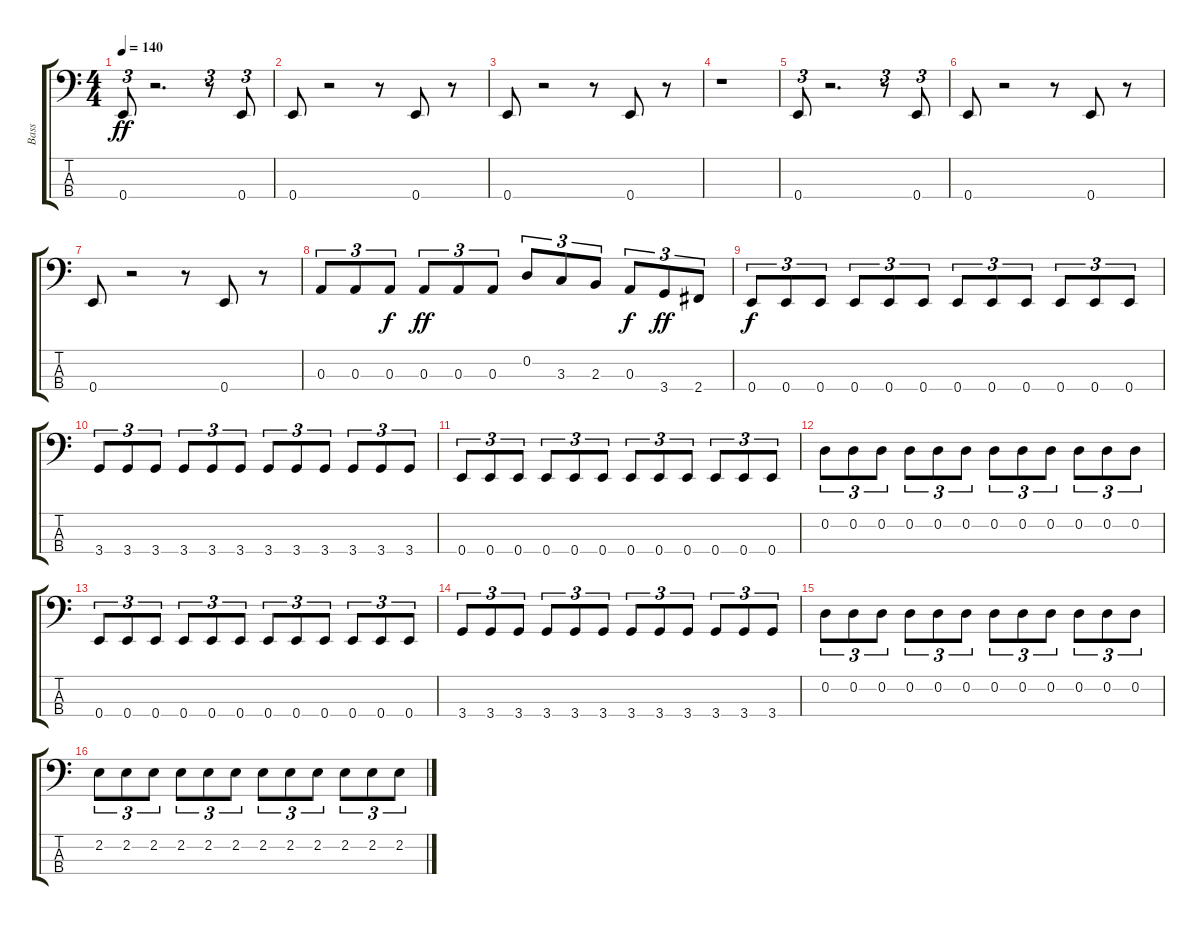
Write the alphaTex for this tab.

\track ("Bass" "Bass") {instrument electricbassfinger}
\staff {score tabs}
\tuning (G2 D2 A1 E1) {hide}
\ts (4 4)
\tempo 140
\clef f4
\ks c
0.4.8{tu (3 2) dy ff} r.2{d} r.8{tu (3 2)} 0.4.8{tu (3 2)} |
0.4.8 r.2 r.8 0.4.8 r.8 |
0.4.8 r.2 r.8 0.4.8 r.8 |
r.1 |
0.4.8{tu (3 2)} r.2{d} r.8{tu (3 2)} 0.4.8{tu (3 2)} |
0.4.8 r.2 r.8 0.4.8 r.8 |
0.4.8 r.2 r.8 0.4.8 r.8 |
0.3.8{tu (3 2)} 0.3.8{tu (3 2)} 0.3.8{tu (3 2) dy f} 0.3.8{tu (3 2) dy ff} 0.3.8{tu (3 2)} 0.3.8{tu (3 2)} 0.2.8{tu (3 2)} 3.3.8{tu (3 2)} 2.3.8{tu (3 2)} 0.3.8{tu (3 2) dy f} 3.4.8{tu (3 2) dy ff} 2.4.8{tu (3 2)} |
0.4.8{tu (3 2) dy f} 0.4.8{tu (3 2)} 0.4.8{tu (3 2)} 0.4.8{tu (3 2)} 0.4.8{tu (3 2)} 0.4.8{tu (3 2)} 0.4.8{tu (3 2)} 0.4.8{tu (3 2)} 0.4.8{tu (3 2)} 0.4.8{tu (3 2)} 0.4.8{tu (3 2)} 0.4.8{tu (3 2)} |
3.4.8{tu (3 2)} 3.4.8{tu (3 2)} 3.4.8{tu (3 2)} 3.4.8{tu (3 2)} 3.4.8{tu (3 2)} 3.4.8{tu (3 2)} 3.4.8{tu (3 2)} 3.4.8{tu (3 2)} 3.4.8{tu (3 2)} 3.4.8{tu (3 2)} 3.4.8{tu (3 2)} 3.4.8{tu (3 2)} |
0.4.8{tu (3 2)} 0.4.8{tu (3 2)} 0.4.8{tu (3 2)} 0.4.8{tu (3 2)} 0.4.8{tu (3 2)} 0.4.8{tu (3 2)} 0.4.8{tu (3 2)} 0.4.8{tu (3 2)} 0.4.8{tu (3 2)} 0.4.8{tu (3 2)} 0.4.8{tu (3 2)} 0.4.8{tu (3 2)} |
0.2.8{tu (3 2)} 0.2.8{tu (3 2)} 0.2.8{tu (3 2)} 0.2.8{tu (3 2)} 0.2.8{tu (3 2)} 0.2.8{tu (3 2)} 0.2.8{tu (3 2)} 0.2.8{tu (3 2)} 0.2.8{tu (3 2)} 0.2.8{tu (3 2)} 0.2.8{tu (3 2)} 0.2.8{tu (3 2)} |
0.4.8{tu (3 2)} 0.4.8{tu (3 2)} 0.4.8{tu (3 2)} 0.4.8{tu (3 2)} 0.4.8{tu (3 2)} 0.4.8{tu (3 2)} 0.4.8{tu (3 2)} 0.4.8{tu (3 2)} 0.4.8{tu (3 2)} 0.4.8{tu (3 2)} 0.4.8{tu (3 2)} 0.4.8{tu (3 2)} |
3.4.8{tu (3 2)} 3.4.8{tu (3 2)} 3.4.8{tu (3 2)} 3.4.8{tu (3 2)} 3.4.8{tu (3 2)} 3.4.8{tu (3 2)} 3.4.8{tu (3 2)} 3.4.8{tu (3 2)} 3.4.8{tu (3 2)} 3.4.8{tu (3 2)} 3.4.8{tu (3 2)} 3.4.8{tu (3 2)} |
0.2.8{tu (3 2)} 0.2.8{tu (3 2)} 0.2.8{tu (3 2)} 0.2.8{tu (3 2)} 0.2.8{tu (3 2)} 0.2.8{tu (3 2)} 0.2.8{tu (3 2)} 0.2.8{tu (3 2)} 0.2.8{tu (3 2)} 0.2.8{tu (3 2)} 0.2.8{tu (3 2)} 0.2.8{tu (3 2)} |
2.2.8{tu (3 2)} 2.2.8{tu (3 2)} 2.2.8{tu (3 2)} 2.2.8{tu (3 2)} 2.2.8{tu (3 2)} 2.2.8{tu (3 2)} 2.2.8{tu (3 2)} 2.2.8{tu (3 2)} 2.2.8{tu (3 2)} 2.2.8{tu (3 2)} 2.2.8{tu (3 2)} 2.2.8{tu (3 2)}
